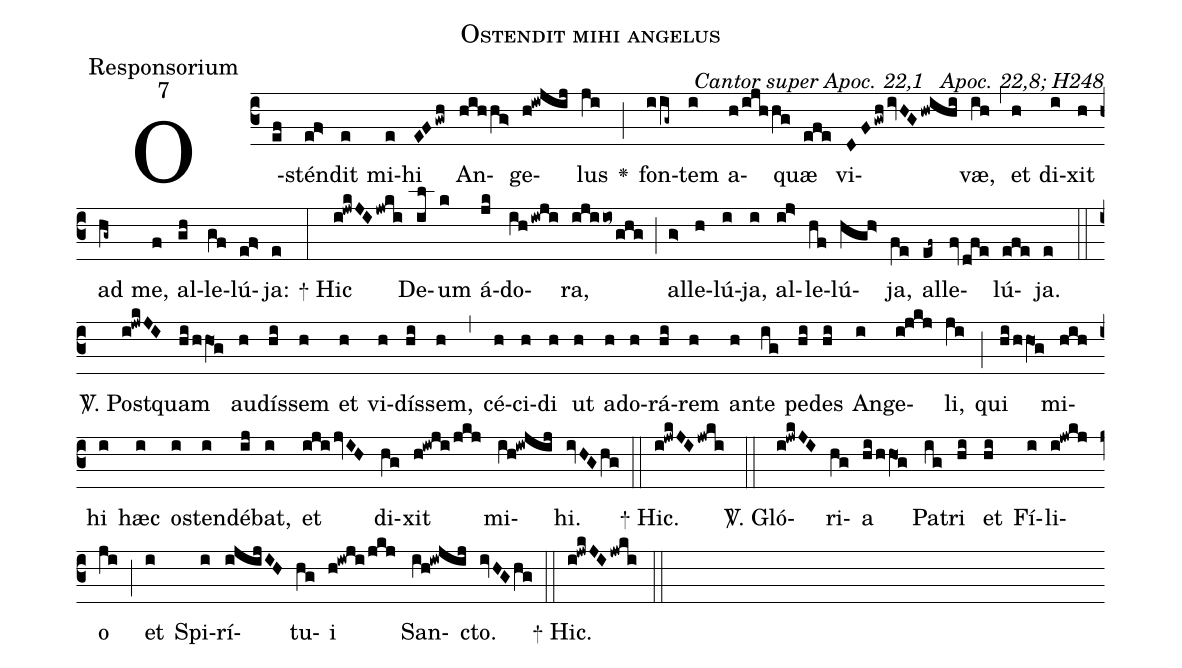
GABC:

name:Ostendit mihi angelus;
office-part:Responsorium;
mode:7;
commentary:ꝶ Cantor super Apoc. 22,1 ꝟ Apoc. 22,8; H248;
%%
(c3)O(ef)stén(ef>)dit(e) mi(e)hi(EFgwh) An(hih/hg>)ge(h!iwjij)lus(ji) <v>\greheightstar</v>(;)
fon(iig~)tem(i) a(h/ijh/hg)quæ(efe) vi(DFgwhivHGhwihi)væ,(ih) (,)
et(h) di(i)xit(h) ad(hg~) me,(f) al(gh)le(gf)lú(ef>)ja:(e) (:)

+
Hic(i!jwkJIjwki) De(il)um(k) á(jk)do(ihiwji)ra,(iji/io~/ghg) (;)
al(g>)le(h)lú(i)ja,(i) al(ij>)le(hf)lú(hgh>)ja,(fe) al(ef~)le(fvdfe)lú(efe)ja.(e) (::)

<sp>V/</sp>.
Post(i!jwkJI/[0.5])quam(hi/hhO1g) au(h)dís(hi)sem(h) et(h) vi(h)dís(hi)sem,(h) (,)
cé(h)ci(h)di(h) ut(h) a(h)do(h)rá(hi)rem(h) an(h)te(ig) pe(hi)des(hi) An(i)ge(i!jkj)li,(ji) (;)
qui(hi/hhO1g) mi(hih)hi(i) hæc(i) o(i)sten(i)dé(ij)bat,(i)
et(ijijvIH) di(hg)xit(h!iwji/jkj) mi(ih!iwjij)hi.(ivHGhg) (::)

+
Hic.(i!jwkJIjwki) (::)

<sp>V/</sp>.
Gló(i!jwkJI)ri(hg)a(hi/hhO1g)
Pa(ig)tri(hi) et(hi) Fí(i)li(i!jwkj)o(ji) (;)
et(i) Spi(i)rí(i!@jijIH)tu(hg)i(h!iwji/jkj)
San(ih!iw!@jij)cto.(ivHGhg)  (::)

+
Hic.(i!jwkJIjwki) (::)
